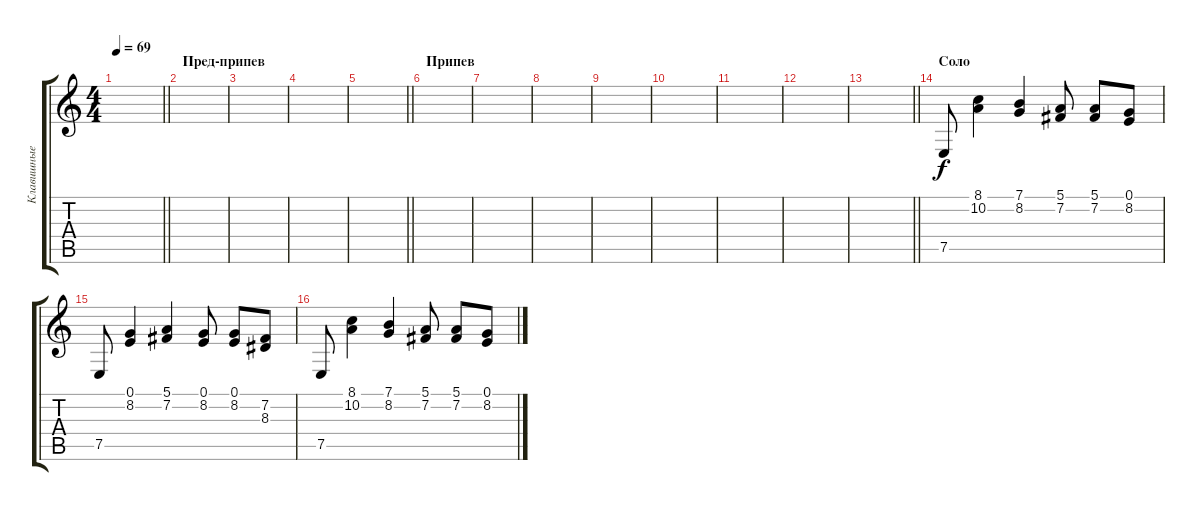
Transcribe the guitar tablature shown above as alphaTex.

\track ("Клавишные III" "Клавишные ") {instrument acousticgrandpiano}
\staff {score tabs}
\tuning (E4 B3 G3 D3 A2 E2) {hide}
\ts (4 4)
\tempo 69
\clef g2
\barLineRight lightlight
\ks c
|
\section ("" "Пред-припев")
|
|
|
\barLineRight lightlight
|
\section ("" "Припев")
|
|
|
|
|
|
|
\barLineRight lightlight
|
\section ("" "Соло")
7.5.8 (8.1 10.2).4 (7.1 8.2).4 (5.1 7.2).8 (5.1 7.2).8 (0.1 8.2).8 |
7.5.8 (0.1 8.2).4 (5.1 7.2).4 (0.1 8.2).8 (0.1 8.2).8 (7.2 8.3).8 |
7.5.8 (8.1 10.2).4 (7.1 8.2).4 (5.1 7.2).8 (5.1 7.2).8 (0.1 8.2).8
